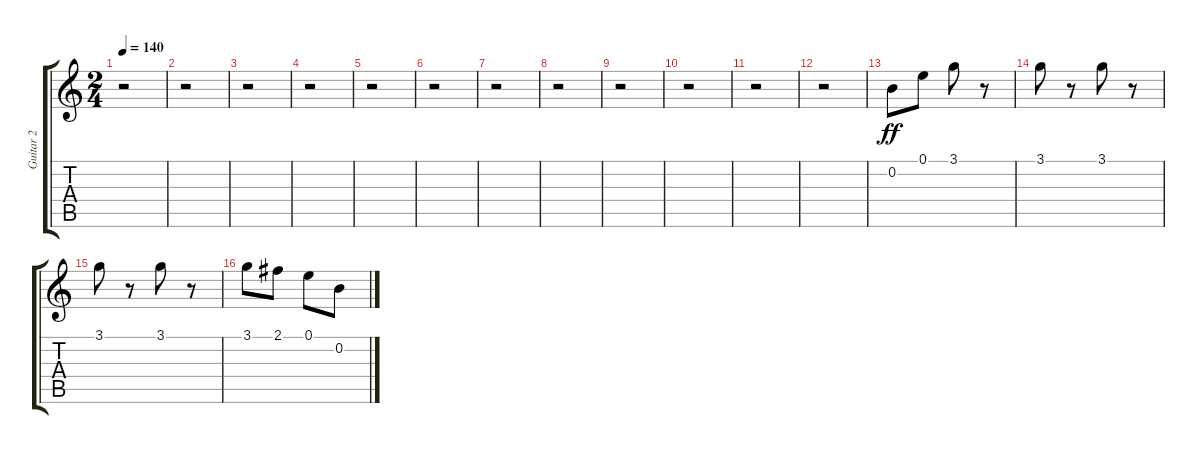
\track ("Guitar 2" "Guitar 2") {instrument distortionguitar}
\staff {score tabs}
\tuning (E4 B3 G3 D3 A2 E2) {hide}
\ts (2 4)
\tempo 140
\clef g2
\ks c
r.2{dy ff} |
r.2 |
r.2 |
r.2 |
r.2 |
r.2 |
r.2 |
r.2 |
r.2 |
r.2 |
r.2 |
r.2 |
0.2.8 0.1.8 3.1.8 r.8 |
3.1.8 r.8 3.1.8 r.8 |
3.1.8 r.8 3.1.8 r.8 |
3.1.8 2.1.8 0.1.8 0.2.8
